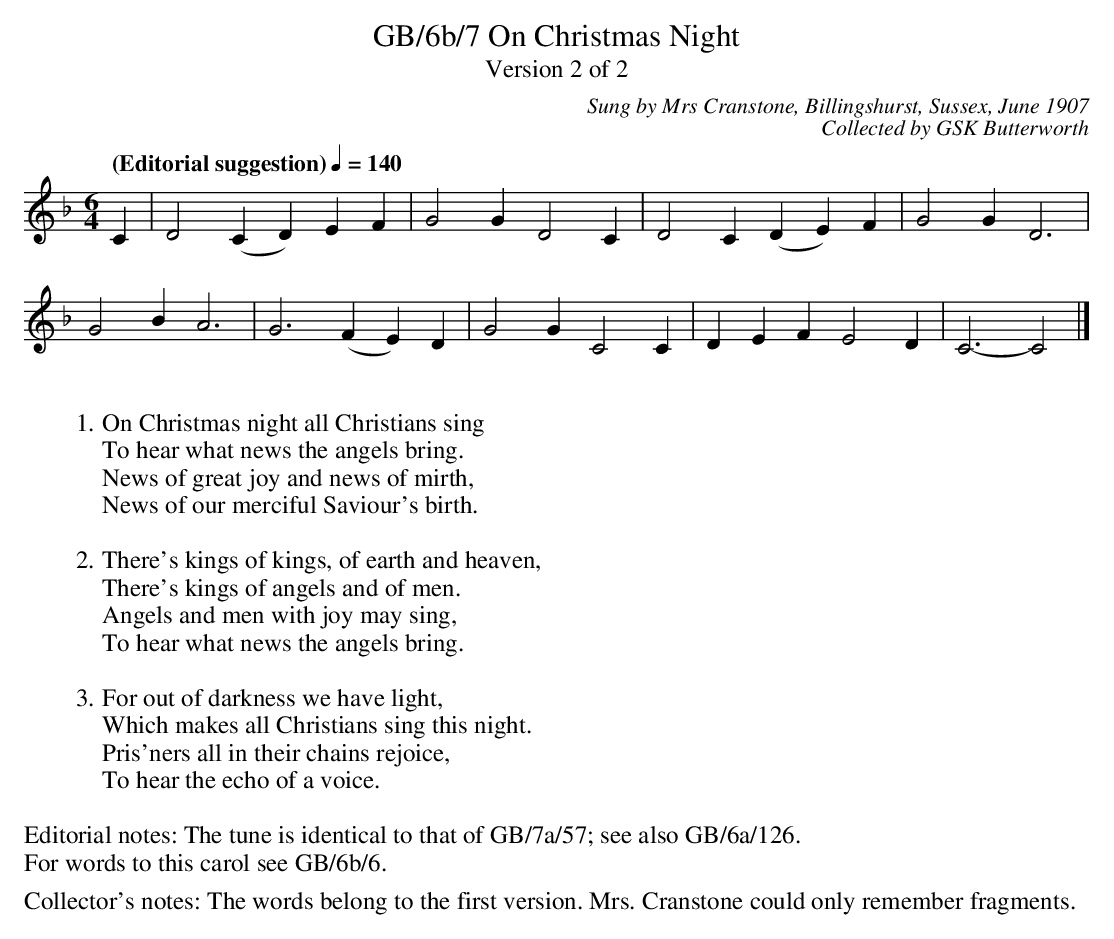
X:1
T:GB/6b/7 On Christmas Night
T:Version 2 of 2
C:Sung by Mrs Cranstone, Billingshurst, Sussex, June 1907
C:Collected by GSK Butterworth
L:1/4
M:6/4
Q:"(Editorial suggestion)" 1/4=140
K:Cmix
C | D2 (C D) E F | G2 G D2 C | D2 C (D E) F | G2 G D3 |
G2 B A3 | G3 (F E) D | G2 G C2 C | D E F E2 D | C3-C2 |]
W:
W:1. On Christmas night all Christians sing
W:To hear what news the angels bring.
W:News of great joy and news of mirth,
W:News of our merciful Saviour's birth.
W:
W:2. There's kings of kings, of earth and heaven,
W:There's kings of angels and of men.
W:Angels and men with joy may sing,
W:To hear what news the angels bring.
W:
W:3. For out of darkness we have light,
W:Which makes all Christians sing this night.
W:Pris'ners all in their chains rejoice,
W:To hear the echo of a voice.
W:
